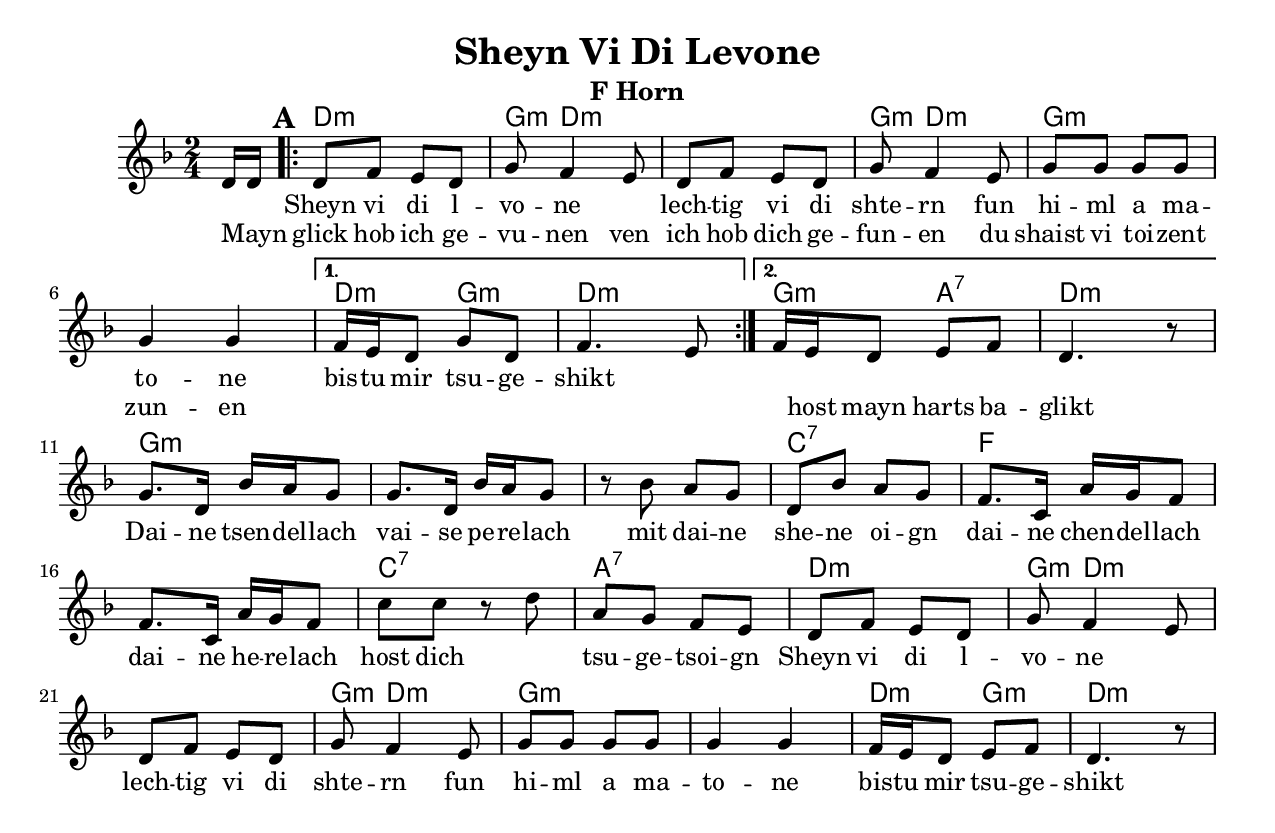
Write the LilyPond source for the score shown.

\version "2.18.0"
%moved \header into \score for includes to work
\include "english.ly"
\pointAndClickOff
\paper{
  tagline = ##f
  print-all-headers = ##t
  #(set-paper-size "letter")
}

date = #(strftime "%d-%m-%Y" (localtime (current-time)))

%\markup{ \italic{ " Updated " \date  }  }

%\markup{ Got something to say? }

%#################################### Melody ########################
melody = \relative c''{
  \clef treble

  \key a \minor
  \time 2/4
  \set Score.markFormatter = #format-mark-box-alphabet
  \partial 16*2 a16 a16 | %lead in notes

  \repeat volta 2{
  \mark \default

    % earlier stuff
    a8  c b a|
    d8  c4 b8
    a8 c b a|
    d8  c4 b8

    d8 d d d
    d4 d|
  }

  \alternative {
    {
      c16 b a8 d a
      c4. b8
    }
    {
      c16 b a8 b c
      a4. r8|
    }
  }
  \break
  %C
  d8. a16 f'16 e d8
  d8. a16 f'16 e d8
  r8 f8 e d
  a f' e d  | %first note could be a c
  %f

  c8. g16 e' d c8
  c8. g16 e' d c8

  g'8 g r a
  e8 d c b

  %refrain repeat
  a8  c b a
  d8  c4 b8
  a8  c b a
  d8  c4 b8|

  d8 d d d
  d4 d
  c16 b a8 b c
  a4. r8|



  % \alternative { { }{ } }

}
%################################# Lyrics #####################
\addlyrics{
  \skip2 \skip2
  Sheyn vi di l -- vo -- ne \skip2
  lech -- tig vi di shte -- rn
  fun hi -- ml a ma -- to -- ne
  bis -- tu mir tsu -- ge -- shikt

  %refrain
  \skip2 \skip2 \skip2 \skip2 \skip2 \skip2 \skip2
  Dai -- ne tsen -- del -- lach
  vai -- se pe -- re -- lach
  mit dai -- ne she -- ne oi -- gn
  dai -- ne chen -- del -- lach
  dai -- ne he -- re -- lach
  host dich \skip2 tsu -- ge -- tsoi -- gn

  Sheyn vi di l -- vo -- ne \skip2
  lech -- tig vi di shte -- rn
  fun hi -- ml a ma -- to -- ne
  bis -- tu mir tsu -- ge -- shikt
}

\addlyrics{
  \skip2
  Mayn glick hob ich ge -- vu  -- nen
  ven ich hob dich ge -- fun -- en
  du shaist vi toi -- zent zun -- en
  \skip1 \skip1 \skip1 \skip1 \skip1 \skip1
  \skip1 \skip1
  host mayn harts ba -- glikt

}
%################################# Chords #######################
harmonies = \chordmode {
  s8
  a2:m
  d8:m
  a8*7:m
  %r8*5
  d8:m
  a8*3:m
  %r8
  d2*2:m
  %r2
  a4:m
  d4:m
  a2:m
  d4:m
  e4:7
  a2:m
  %B part
  d2*3:m
  %r2*2
  g2:7
  c2*2
  %r2
  g2:7
  e2:7
  a2:m
  d8:m
  a8*7:m
  %r2
  d8:m
  a8*3:m
  d2*2:m
  %r2
  a4:m
  d4:m
  a2:m

}

\score {
  \transpose a d
  <<
    \new ChordNames {
      \set chordChanges = ##f
      \harmonies
    }
    \new Staff
    \melody
  >>
  \header{
    title= "Sheyn Vi Di Levone"
instrument = "F Horn"
    arranger = ""
  }
  \layout{indent = 1.0\cm}
  \midi{
    \tempo 4 = 120
  }
}
